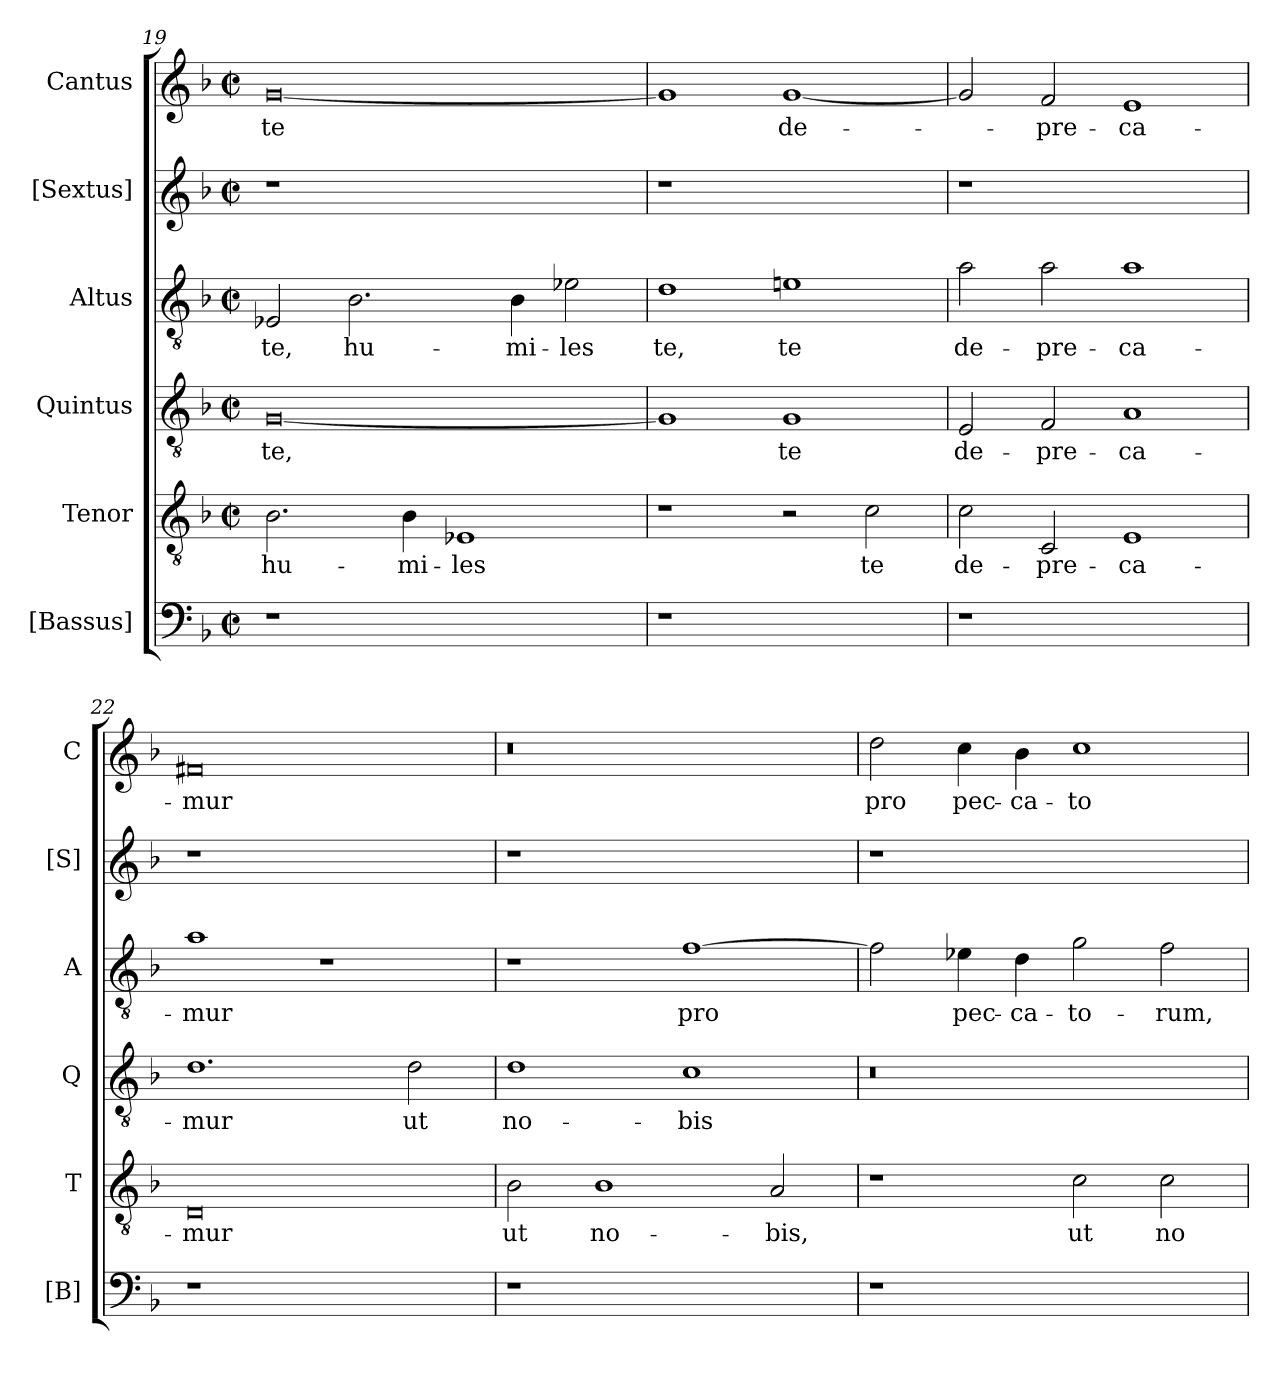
**kern	**kern	**text	**kern	**text	**kern	**text	**kern	**kern	**text
*part6	*part5	*part5	*part4	*part4	*part3	*part3	*part2	*part1	*part1
*staff6	*staff5	*staff5	*staff4	*staff4	*staff3	*staff3	*staff2	*staff1	*staff1
*I"[Bassus]	*I"Tenor	*	*I"Quintus	*	*I"Altus	*	*I"[Sextus]	*I"Cantus	*
*I'[B]	*I'T	*	*I'Q	*	*I'A	*	*I'[S]	*I'C	*
*clefF4	*clefGv2	*	*clefGv2	*	*clefGv2	*	*clefG2	*clefG2	*
*k[b-]	*k[b-]	*	*k[b-]	*	*k[b-]	*	*k[b-]	*k[b-]	*
*F:	*F:	*	*F:	*	*F:	*	*F:	*F:	*
*M2/2	*M2/2	*	*M2/2	*	*M2/2	*	*M2/2	*M2/2	*
*met(c|)	*met(c|)	*	*met(c|)	*	*met(c|)	*	*met(c|)	*met(c|)	*
=19	=19	=19	=19	=19	=19	=19	=19	=19	=19
1r	2.B-\	hu-	[0G/	te,	2E-X/	te,	1r	[0g/	te
.	.	.	.	.	2.B-\	hu-	.	.	.
.	4B-\	-mi-	.	.	.	.	.	.	.
1ryy	1E-X/	-les	.	.	.	.	1ryy	.	.
.	.	.	.	.	4B-\	-mi-	.	.	.
.	.	.	.	.	2e-X\	-les	.	.	.
=20	=20	=20	=20	=20	=20	=20	=20	=20	=20
1r	1r	.	1G/]	.	1d\	te,	1r	1g/]	.
1ryy	2r	.	1G/	te	1en\	te	1ryy	[1g/	de-
.	2c\	te	.	.	.	.	.	.	.
=21	=21	=21	=21	=21	=21	=21	=21	=21	=21
1r	2c\	de-	2E/	de-	2a\	de-	1r	2g/]	.
.	2C/	-pre-	2F/	-pre-	2a\	-pre-	.	2f/	-pre-
1ryy	1E/	-ca-	1A/	-ca-	1a\	-ca-	1ryy	1e/	-ca-
=22	=22	=22	=22	=22	=22	=22	=22	=22	=22
1r	0D/	-mur	1.d\	-mur	1a\	-mur	1r	0f#X/	-mur
1ryy	.	.	.	.	1r	.	1ryy	.	.
.	.	.	2d\	ut	.	.	.	.	.
=23	=23	=23	=23	=23	=23	=23	=23	=23	=23
!	!	!	!	!	!	!	!	!LO:N:vis=0	!
1r	2B-\	ut	1d\	no-	1r	.	1r	1r	.
.	1B-\	no-	.	.	.	.	.	.	.
1ryy	.	.	1c\	-bis	[1f\	pro	1ryy	1ryy	.
.	2A/	-bis,	.	.	.	.	.	.	.
=24	=24	=24	=24	=24	=24	=24	=24	=24	=24
!	!	!	!LO:N:vis=0	!	!	!	!	!	!
1r	1r	.	1r	.	2f\]	.	1r	2dd\	pro
.	.	.	.	.	4e-X\	pec-	.	4cc\	pec-
.	.	.	.	.	4d\	-ca-	.	4b-\	-ca-
1ryy	2c\	ut	1ryy	.	2g\	-to-	1ryy	1cc\	-to-
.	2c\	no-	.	.	2f\	-rum,	.	.	.
=	=	=	=	=	=	=	=	=	=
*-	*-	*-	*-	*-	*-	*-	*-	*-	*-
